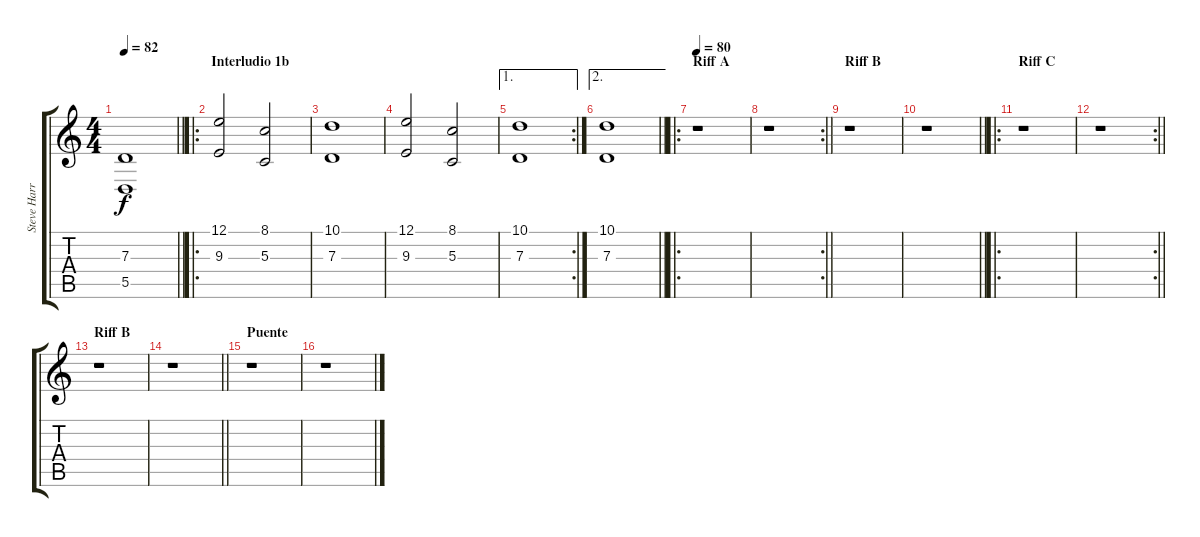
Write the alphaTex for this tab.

\track ("Steve Harris (Sintetizador)" "Steve Harr") {instrument synthstrings1}
\staff {score tabs}
\tuning (E4 B3 G3 D3 A2 E2) {hide}
\ts (4 4)
\tempo 82
\clef g2
\barLineRight lightlight
\ks c
(7.3 5.5).1{dy f} |
\ro
\section ("" "Interludio 1b")
(12.1 9.3).2{volume 9} (8.1 5.3).2 |
(10.1 7.3).1 |
(12.1 9.3).2 (8.1 5.3).2 |
\ae 1
\rc 2
(10.1 7.3).1 |
\ae 2
\barLineRight lightlight
(10.1 7.3).1 |
\ro
\section ("" "Riff A")
\tempo 80
r.1 |
\rc 2
\barLineRight lightlight
r.1 |
\section ("" "Riff B")
r.1 |
\barLineRight lightlight
r.1 |
\ro
\section ("" "Riff C")
r.1 |
\rc 2
\barLineRight lightlight
r.1 |
\section ("" "Riff B")
r.1 |
\barLineRight lightlight
r.1 |
\section ("" "Puente")
r.1 |
r.1
